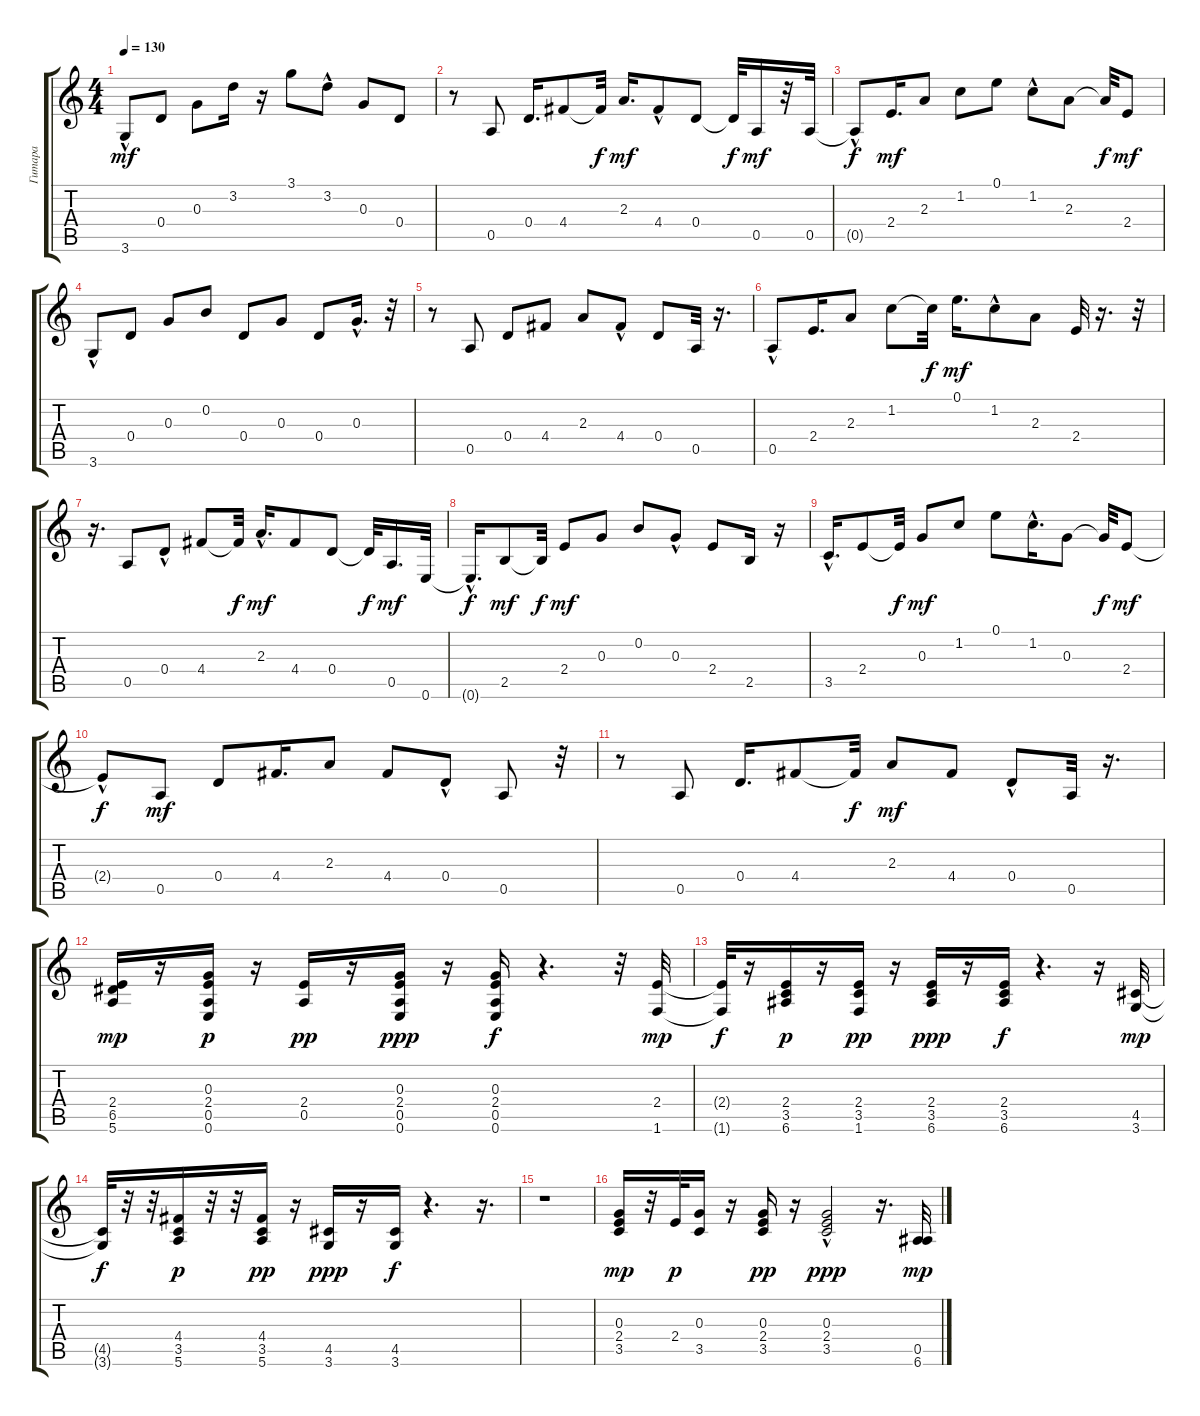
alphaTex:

\track ("Гитара" "Гитара") {instrument acousticguitarsteel}
\staff {score tabs}
\tuning (E4 B3 G3 D3 A2 E2) {hide}
\ts (4 4)
\tempo 130
\clef g2
\ks c
3.6{hac}.8{dy mf} 0.4.8 0.3.8 3.2.16 r.16 3.1.8 3.2{hac}.8 0.3.8 0.4.8 |
r.8 0.5.8 0.4.16{d} 4.4.8 4.4{t}.32{dy f} 2.3.16{d dy mf} 4.4{hac}.8 0.4.8 0.4{t}.32{dy f} 0.5.16{dy mf} r.32 0.5.32 |
0.5{hac t}.8{dy f} 2.4.16{d dy mf} 2.3.8 1.2.8 0.1.8 1.2{hac}.8 2.3.8 2.3{t}.32{dy f} 2.4.8{dy mf} |
3.6{hac}.8 0.4.8 0.3.8 0.2.8 0.4.8 0.3.8 0.4.8 0.3{hac}.16{d} r.32 |
r.8 0.5.8 0.4.8 4.4.8 2.3.8 4.4{hac}.8 0.4.8 0.5.32 r.16{d} |
0.5{hac}.8 2.4.16{d} 2.3.8 1.2.8 1.2{t}.32{dy f} 0.1.16{d dy mf} 1.2{hac}.8 2.3.8 2.4.32 r.16{d} r.32 |
r.16{d} 0.5.8 0.4{hac}.8 4.4.8 4.4{t}.32{dy f} 2.3{hac}.16{d dy mf} 4.4.8 0.4.8 0.4{t}.32{dy f} 0.5.16{d dy mf} 0.6.32 |
0.6{hac t}.16{d dy f} 2.5.8{dy mf} 2.5{t}.32{dy f} 2.4.8{dy mf} 0.3.8 0.2.8 0.3{hac}.8 2.4.8 2.5.16 r.16 |
3.5{hac}.16{d} 2.4.8 2.4{t}.32{dy f} 0.3.8{dy mf} 1.2.8 0.1.8 1.2{hac}.16{d} 0.3.8 0.3{t}.32{dy f} 2.4.8{dy mf} |
2.4{hac t}.8{dy f} 0.5.8{dy mf} 0.4.8 4.4.16{d} 2.3.8 4.4.8 0.4{hac}.8 0.5.8 r.32 |
r.8 0.5.8 0.4.16{d} 4.4.8 4.4{t}.32{dy f} 2.3.8{dy mf} 4.4.8 0.4{hac}.8 0.5.32 r.16{d} |
(2.4 6.5 5.6).16{dy mp} r.16 (0.3 2.4 0.5 0.6).16{dy p} r.16 (2.4 0.5).16{dy pp} r.16 (0.3 2.4 0.5 0.6).16{dy ppp} r.16 (0.3 2.4 0.5 0.6).16{dy f} r.4{d} r.32 (2.4 1.6).32{dy mp} |
(2.4{t} 1.6{t}).32{dy f} r.16 (2.4 3.5 6.6).16{dy p} r.16 (2.4 3.5 1.6).16{dy pp} r.16 (2.4 3.5 6.6).16{dy ppp} r.16 (2.4 3.5 6.6).16{dy f} r.4{d} r.16 (4.5 3.6).32{dy mp} |
(4.5{t} 3.6{t}).32{dy f} r.32 r.32 (4.4 3.5 5.6).16{dy p} r.32 r.32 (4.4 3.5 5.6).16{dy pp} r.16 (4.5 3.6).16{dy ppp} r.16 (4.5 3.6).16{dy f} r.4{d} r.16{d} |
r.1 |
(0.3 2.4 3.5).16{dy mp} r.32 2.4.32{dy p} (0.3 3.5).16 r.16 (0.3 2.4 3.5).16{dy pp} r.16 (0.3 2.4{hac} 3.5{hac}).2{dy ppp} r.16{d} (0.5 6.6).32{dy mp}
